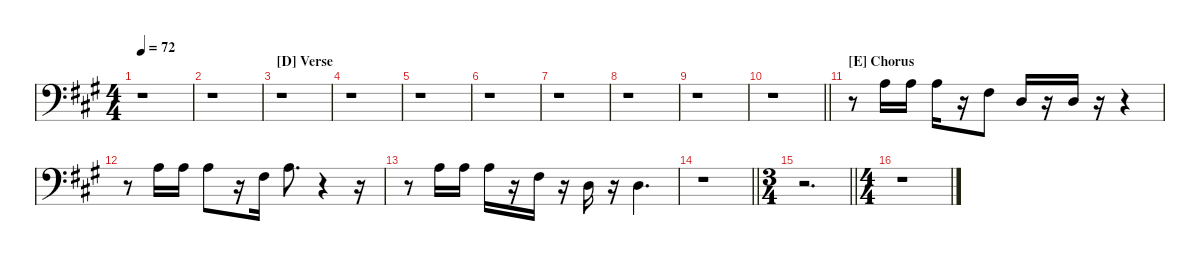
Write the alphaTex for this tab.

\hideDynamics
\bracketExtendMode nobrackets
\singleTrackTrackNamePolicy hidden
\multiTrackTrackNamePolicy hidden
\otherSystemsTrackNameOrientation horizontal
\track ("Baritone Voice" "Singer") {defaultSystemsLayout 4 instrument voiceoohs}
\staff {score}
\tuning (E4 B3 G3 D3 A2 E2)
\ts (4 4)
\beaming (8 2 2 2 2)
\tempo 72
\clef f4
\ks a
r.1{dy mf beam Down} |
r.1{beam Down} |
\section ("D" "Verse")
r.1{beam Down} |
r.1{beam Down} |
r.1{beam Down} |
r.1{beam Down} |
r.1{beam Down} |
r.1{beam Down} |
r.1{beam Down} |
\barLineRight lightlight
r.1{beam Down} |
\section ("E" "Chorus")
r.8{beam Down} 2.3{acc forcenatural}.16{beam Down} 2.3{acc forcenatural}.16{beam Down} 2.3{acc forcenatural}.16{beam Down} r.16{beam Down} 4.4{acc #}.8{beam Down} 0.4{acc forcenatural}.16{beam Up} r.16{beam Up} 0.4{acc forcenatural}.16{beam Up} r.16{beam Up} r.4{beam Up} |
r.8{beam Down} 2.3{acc forcenatural}.16{beam Down} 2.3{acc forcenatural}.16{beam Down} 2.3{acc forcenatural}.8{beam Down} r.16{beam Down} 4.4{acc #}.16{beam Down} 2.3{acc forcenatural}.8{d beam Down} r.4{beam Down} r.16{beam Down} |
r.8{beam Down} 2.3{acc forcenatural}.16{beam Down} 2.3{acc forcenatural}.16{beam Down} 2.3{acc forcenatural}.16{beam Down} r.16{beam Down} 4.4{acc #}.16{beam Down} r.16{beam Down} 0.4{acc forcenatural}.16{beam Down} r.16{beam Down} 0.4{acc forcenatural}.4{d beam Down} |
\barLineRight lightlight
r.1{beam Down} |
\ts (3 4)
\beaming (8 2 2 2)
\barLineRight lightlight
r.2{d beam Down} |
\ts (4 4)
\beaming (8 2 2 2 2)
r.1{beam Down}
